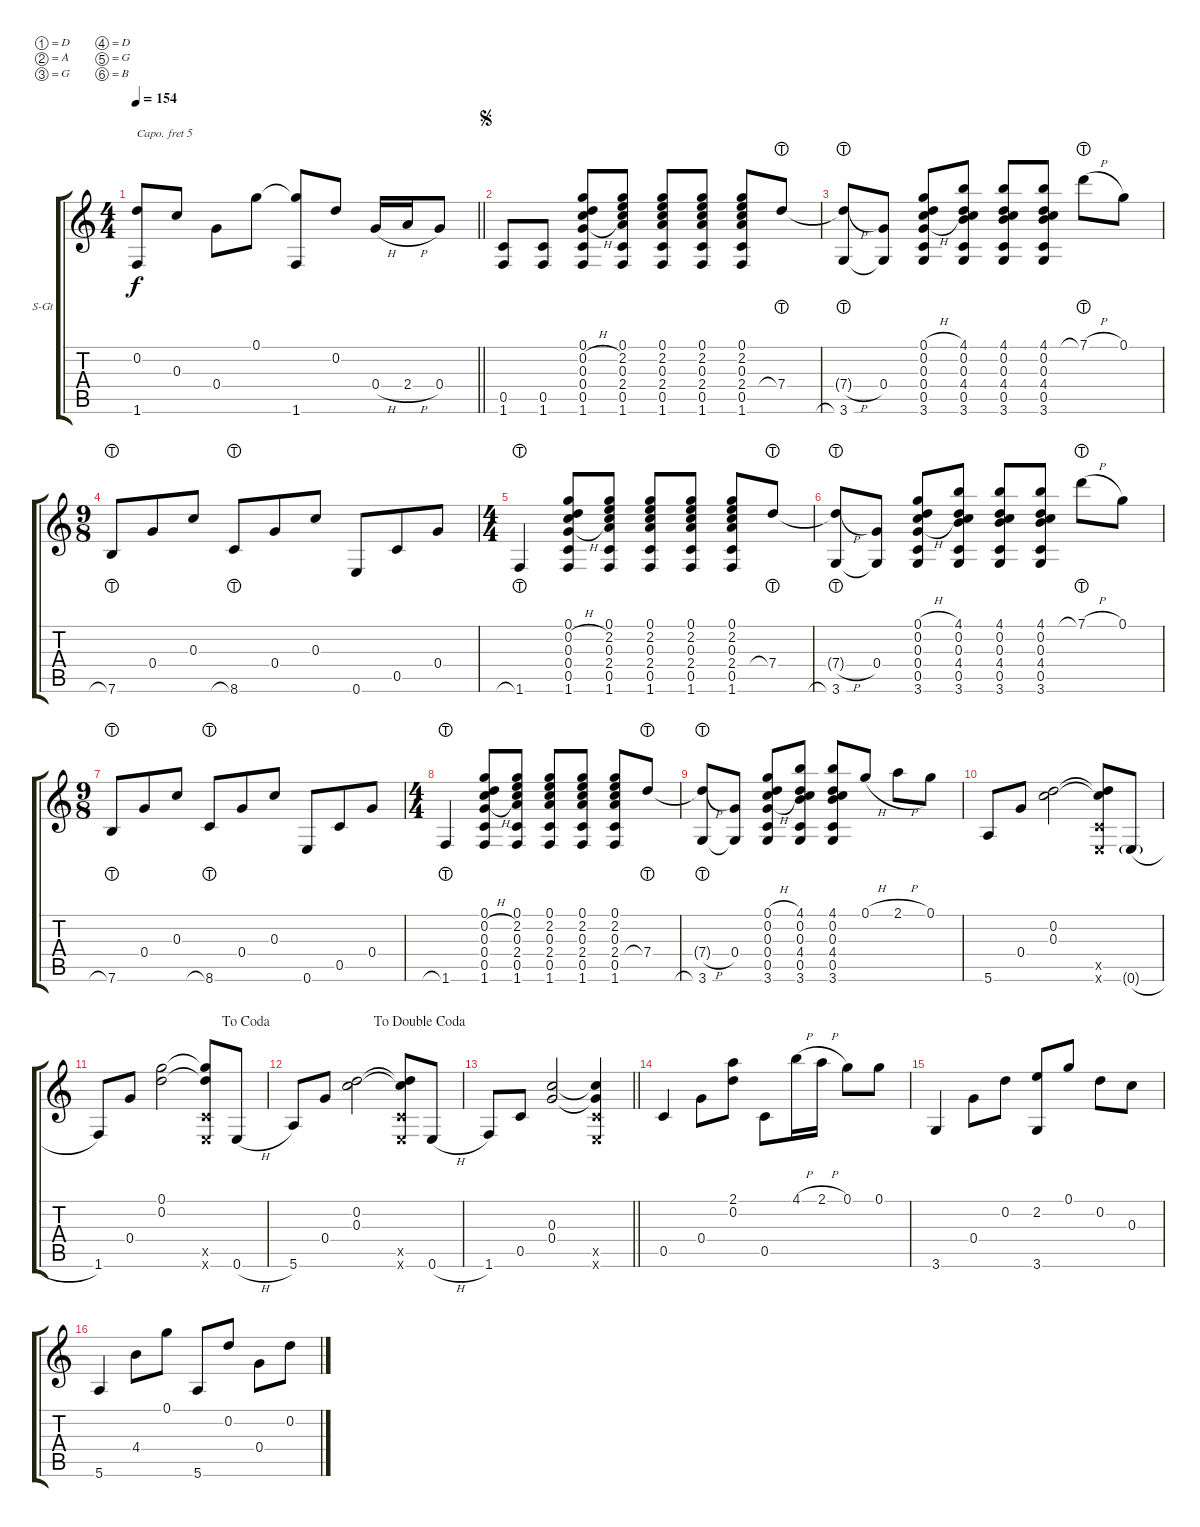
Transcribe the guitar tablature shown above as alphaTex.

\bracketExtendMode groupsimilarinstruments
\firstSystemTrackNameOrientation horizontal
\otherSystemsTrackNameOrientation horizontal
\track ("Track 1" "S-Gt") {instrument acousticguitarsteel}
\staff {score tabs}
\capo 5
\tuning (D4 A3 G3 D3 G2 B1)
\ts (4 4)
\tempo 154
\clef g2
\barLineRight lightlight
\ks c
(0.2 1.6).8{dy f} 0.3.8 0.4.8 0.1.8 (0.1{t} 1.6).8 0.2.8 0.4{h}.16 2.4{h}.16 0.4.8 |
\jump segno
(0.5 1.6).8 (0.5 1.6).8 (0.1 0.2{h} 0.3 0.4{h} 0.5 1.6).8 (0.1 2.2 0.3 2.4 0.5 1.6).8 (0.1 2.2 0.3 2.4 0.5 1.6).8 (0.1 2.2 0.3 2.4 0.5 1.6).8 (0.1 2.2 0.3 2.4 0.5 1.6).8 7.4{lht}.8 |
(3.6{lht} 7.4{h t}).8 (0.4 3.6{t}).8 (0.1{h} 0.2 0.3 0.4{h} 0.5 3.6).8 (4.1 0.2 0.3 4.4 0.5 3.6).8 (4.1 0.2 0.3 4.4 0.5 3.6).8 (4.1 0.2 0.3 4.4 0.5 3.6).8 7.1{h lht}.8 0.1.8 |
\ts (9 8)
7.6{lht}.8 0.4.8 0.3.8 8.6{lht}.8 0.4.8 0.3.8 0.6.8 0.5.8 0.4.8 |
\ts (4 4)
1.6{lht}.4 (0.1 0.2{h} 0.3 0.4{h} 0.5 1.6).8 (0.1 2.2 0.3 2.4 0.5 1.6).8 (0.1 2.2 0.3 2.4 0.5 1.6).8 (0.1 2.2 0.3 2.4 0.5 1.6).8 (0.1 2.2 0.3 2.4 0.5 1.6).8 7.4{lht}.8 |
(3.6{lht} 7.4{h t}).8 (0.4 3.6{t}).8 (0.1{h} 0.2 0.3 0.4{h} 0.5 3.6).8 (4.1 0.2 0.3 4.4 0.5 3.6).8 (4.1 0.2 0.3 4.4 0.5 3.6).8 (4.1 0.2 0.3 4.4 0.5 3.6).8 7.1{h lht}.8 0.1.8 |
\ts (9 8)
7.6{lht}.8 0.4.8 0.3.8 8.6{lht}.8 0.4.8 0.3.8 0.6.8 0.5.8 0.4.8 |
\ts (4 4)
1.6{lht}.4 (0.1 0.2{h} 0.3 0.4{h} 0.5 1.6).8 (0.1 2.2 0.3 2.4 0.5 1.6).8 (0.1 2.2 0.3 2.4 0.5 1.6).8 (0.1 2.2 0.3 2.4 0.5 1.6).8 (1.6 0.5 2.4 0.3 2.2 0.1).8 7.4{lht}.8 |
(3.6{lht} 7.4{h t}).8 (0.4 3.6{t}).8 (0.1{h} 0.2 0.3 0.4{h} 0.5 3.6).8 (4.1 0.2 0.3 4.4 0.5 3.6).8 (4.1 0.2 0.3 4.4 0.5 3.6).8 0.1{h}.8 2.1{h}.8 0.1.8 |
5.6.8 0.4.8 (0.2 0.3).2 (0.2{t} 0.3{t} 0.5{x} 0.6{x}).8 0.6{h g}.8 |
\jump dacoda
1.6.8 0.4.8 (0.1 0.2).2 (0.1{t} 0.2{t} 0.5{x} 0.6{x}).8 0.6{h}.8 |
\jump dadoublecoda
5.6.8 0.4.8 (0.2 0.3).2 (0.2{t} 0.3{t} 0.5{x} 0.6{x}).8 0.6{h}.8 |
\barLineRight lightlight
1.6.8 0.5.8 (0.3 0.4).2 (0.3{t} 0.4{t} 0.5{x} 0.6{x}).4 |
0.5.4 0.4.8 (2.1 0.2).8 0.5.8 4.1{h}.16 2.1{h}.16 0.1.8 0.1.8 |
3.6.4 0.4.8 0.2.8 (2.2 3.6).8 0.1.8 0.2.8 0.3.8 |
5.6.4 4.4.8 0.1.8 5.6.8 0.2.8 0.4.8 0.2.8
